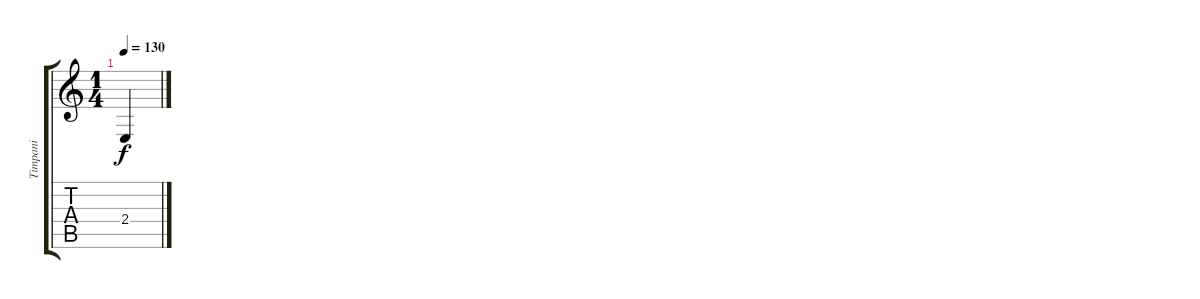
\track ("Timpani" "Timpani") {instrument timpani}
\staff {score tabs}
\tuning (E4 B3 G3 D3 A2 E2) {hide}
\ts (1 4)
\tempo 130
\clef g2
\ks c
2.4.4{dy f}
